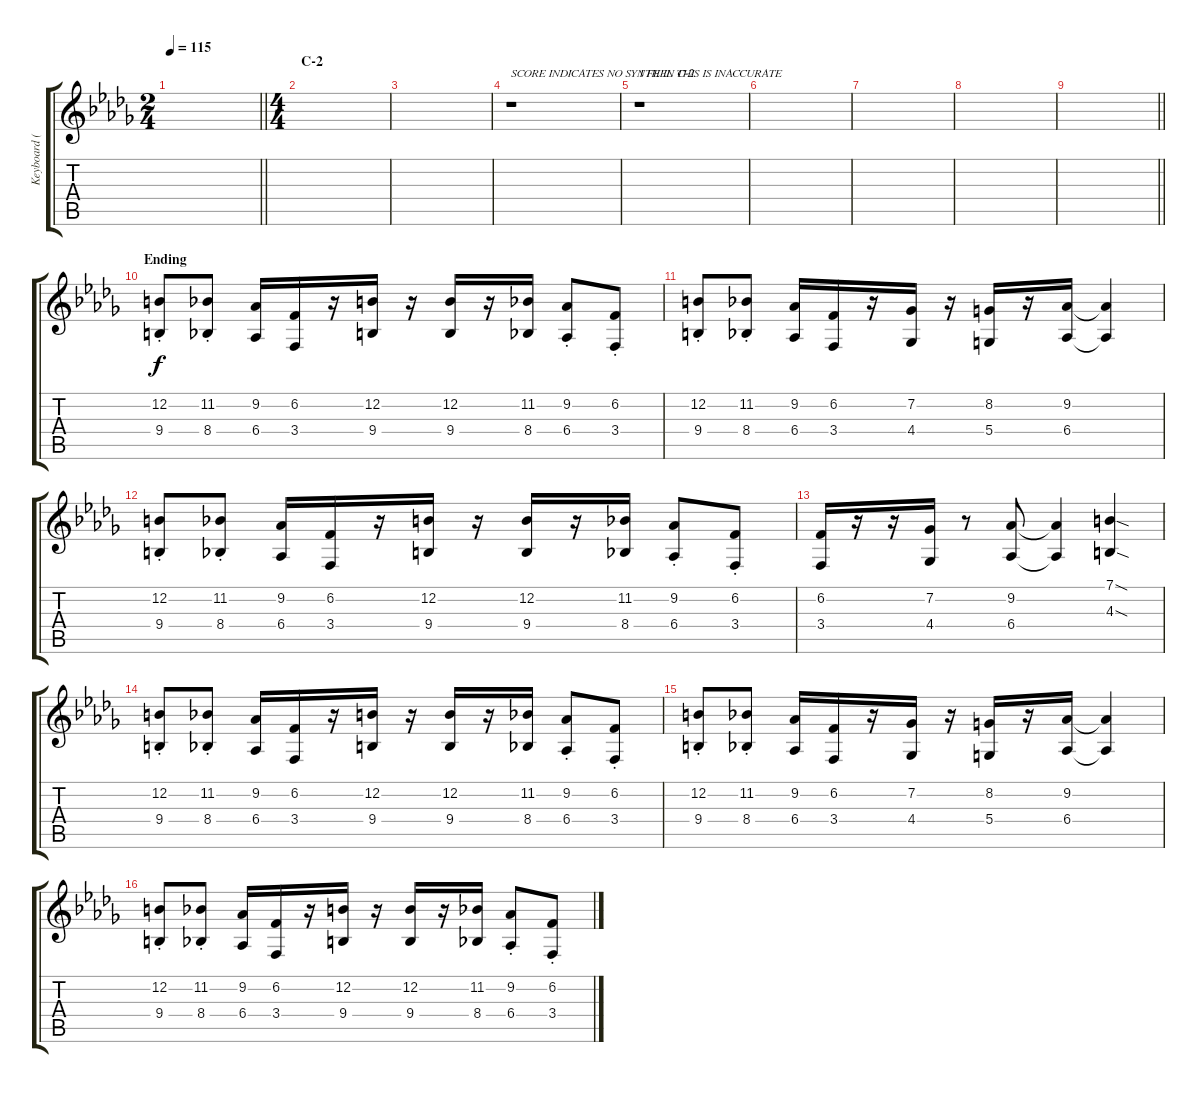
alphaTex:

\track ("Keyboard (Kotobuki Tsumugi)" "Keyboard (") {instrument lead2sawtooth}
\staff {score tabs}
\tuning (E4 B3 G3 D3 A2 E2) {hide}
\ts (2 4)
\tempo 115
\clef g2
\barLineRight lightlight
\ks db
|
\ts (4 4)
\section ("" "C-2")
|
|
r.1{txt "SCORE INDICATES NO SYNTH IN C-2"} |
r.1{txt "I FEEL THIS IS INACCURATE"} |
|
|
|
\barLineRight lightlight
|
\section ("" "Ending")
(12.2{st} 9.4{st}).8 (11.2{st} 8.4{st}).8 (9.2 6.4).16 (6.2 3.4).16 r.16 (12.2 9.4).16 r.16 (12.2 9.4).16 r.16 (11.2 8.4).16 (9.2{st} 6.4{st}).8 (6.2{st} 3.4{st}).8 |
(12.2{st} 9.4{st}).8 (11.2{st} 8.4{st}).8 (9.2 6.4).16 (6.2 3.4).16 r.16 (7.2 4.4).16 r.16 (8.2 5.4).16 r.16 (9.2 6.4).16 (9.2{t} 6.4{t}).4 |
(12.2{st} 9.4{st}).8 (11.2{st} 8.4{st}).8 (9.2 6.4).16 (6.2 3.4).16 r.16 (12.2 9.4).16 r.16 (12.2 9.4).16 r.16 (11.2 8.4).16 (9.2{st} 6.4{st}).8 (6.2{st} 3.4{st}).8 |
(6.2 3.4).16 r.16 r.16 (7.2 4.4).16 r.8 (9.2 6.4).8 (9.2{t} 6.4{t}).4 (7.1{sod} 4.3{sod}).4 |
(12.2{st} 9.4{st}).8 (11.2{st} 8.4{st}).8 (9.2 6.4).16 (6.2 3.4).16 r.16 (12.2 9.4).16 r.16 (12.2 9.4).16 r.16 (11.2 8.4).16 (9.2{st} 6.4{st}).8 (6.2{st} 3.4{st}).8 |
(12.2{st} 9.4{st}).8 (11.2{st} 8.4{st}).8 (9.2 6.4).16 (6.2 3.4).16 r.16 (7.2 4.4).16 r.16 (8.2 5.4).16 r.16 (9.2 6.4).16 (9.2{t} 6.4{t}).4 |
(12.2{st} 9.4{st}).8 (11.2{st} 8.4{st}).8 (9.2 6.4).16 (6.2 3.4).16 r.16 (12.2 9.4).16 r.16 (12.2 9.4).16 r.16 (11.2 8.4).16 (9.2{st} 6.4{st}).8 (6.2{st} 3.4{st}).8
